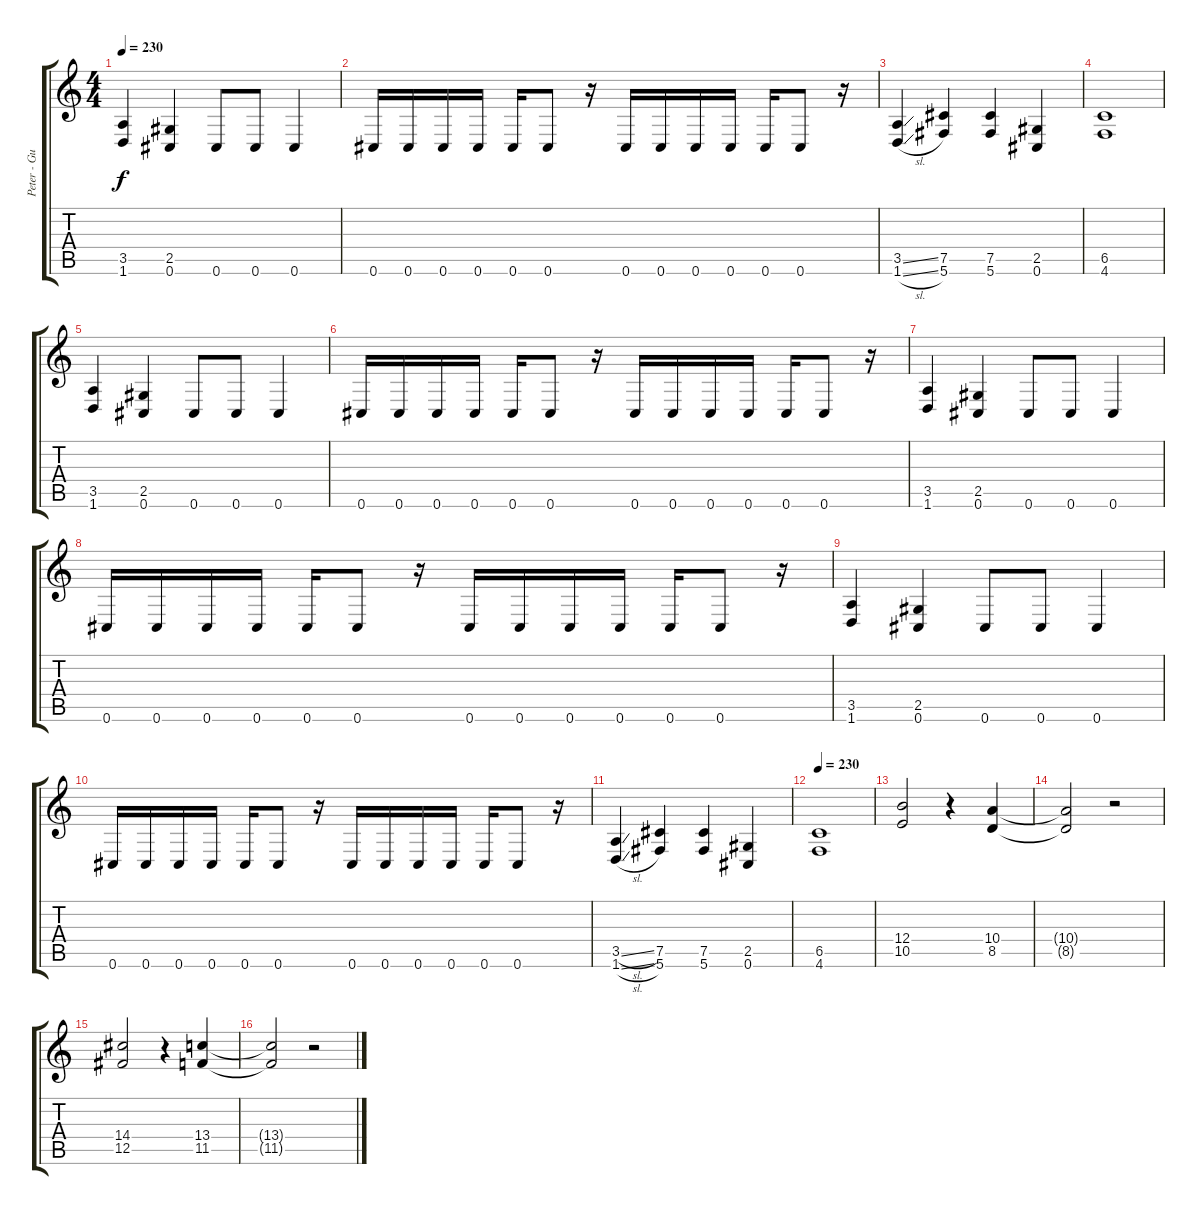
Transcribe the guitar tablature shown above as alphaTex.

\track ("Peter - Guitar, Vocals" "Peter - Gu") {instrument distortionguitar}
\staff {score tabs}
\tuning (Db4 Ab3 E3 B2 Gb2 Db2) {hide}
\ts (4 4)
\tempo 230
\clef g2
\ks c
(3.5 1.6).4{dy f} (2.5 0.6).4 0.6.8 0.6.8 0.6.4 |
0.6.16 0.6.16 0.6.16 0.6.16 0.6.16 0.6.8 r.16 0.6.16 0.6.16 0.6.16 0.6.16 0.6.16 0.6.8 r.16 |
(3.5{ss} 1.6{sl}).4 (7.5 5.6).4 (7.5 5.6).4 (2.5 0.6).4 |
(6.5 4.6).1 |
(3.5 1.6).4 (2.5 0.6).4 0.6.8 0.6.8 0.6.4 |
0.6.16 0.6.16 0.6.16 0.6.16 0.6.16 0.6.8 r.16 0.6.16 0.6.16 0.6.16 0.6.16 0.6.16 0.6.8 r.16 |
(3.5 1.6).4 (2.5 0.6).4 0.6.8 0.6.8 0.6.4 |
0.6.16 0.6.16 0.6.16 0.6.16 0.6.16 0.6.8 r.16 0.6.16 0.6.16 0.6.16 0.6.16 0.6.16 0.6.8 r.16 |
(3.5 1.6).4 (2.5 0.6).4 0.6.8 0.6.8 0.6.4 |
0.6.16 0.6.16 0.6.16 0.6.16 0.6.16 0.6.8 r.16 0.6.16 0.6.16 0.6.16 0.6.16 0.6.16 0.6.8 r.16 |
(3.5{sl} 1.6{sl}).4 (7.5 5.6).4 (7.5 5.6).4 (2.5 0.6).4 |
\tempo 230
(6.5 4.6).1 |
(12.4 10.5).2 r.4 (10.4 8.5).4 |
(10.4{t} 8.5{t}).2 r.2 |
(14.4 12.5).2 r.4 (13.4 11.5).4 |
(13.4{t} 11.5{t}).2 r.2
